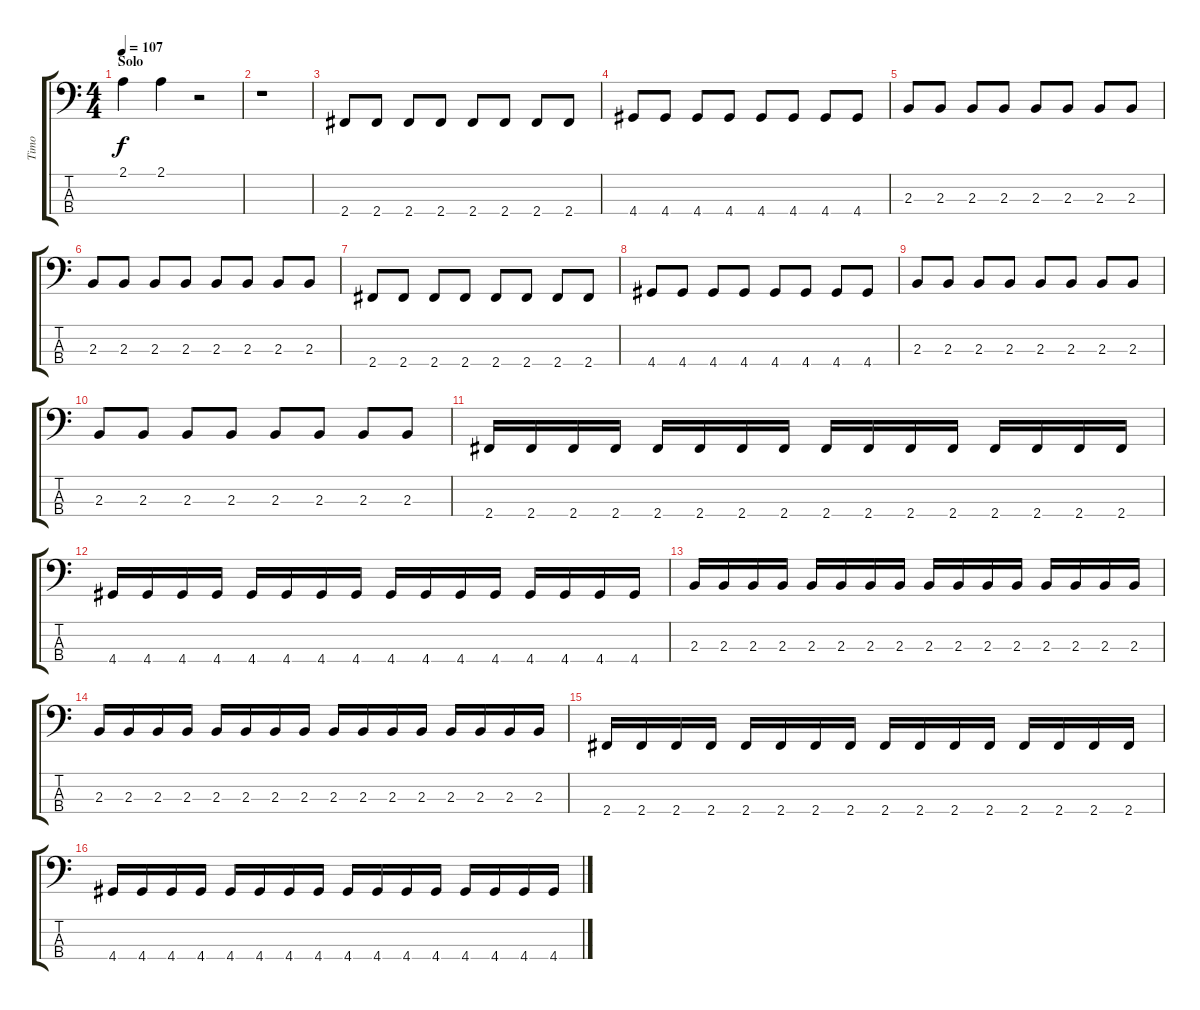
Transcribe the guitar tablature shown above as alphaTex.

\track ("Timo" "Timo") {instrument electricbasspick}
\staff {score tabs}
\tuning (G2 D2 A1 E1) {hide}
\ts (4 4)
\section ("" "Solo")
\tempo 107
\clef f4
\ks c
2.1.4{dy f} 2.1.4 r.2 |
r.1 |
2.4.8{volume 16} 2.4.8 2.4.8 2.4.8 2.4.8 2.4.8 2.4.8 2.4.8 |
4.4.8 4.4.8 4.4.8 4.4.8 4.4.8 4.4.8 4.4.8 4.4.8 |
2.3.8 2.3.8 2.3.8 2.3.8 2.3.8 2.3.8 2.3.8 2.3.8 |
2.3.8 2.3.8 2.3.8 2.3.8 2.3.8 2.3.8 2.3.8 2.3.8 |
2.4.8 2.4.8 2.4.8 2.4.8 2.4.8 2.4.8 2.4.8 2.4.8 |
4.4.8 4.4.8 4.4.8 4.4.8 4.4.8 4.4.8 4.4.8 4.4.8 |
2.3.8 2.3.8 2.3.8 2.3.8 2.3.8 2.3.8 2.3.8 2.3.8 |
2.3.8 2.3.8 2.3.8 2.3.8 2.3.8 2.3.8 2.3.8 2.3.8 |
2.4.16 2.4.16 2.4.16 2.4.16 2.4.16 2.4.16 2.4.16 2.4.16 2.4.16 2.4.16 2.4.16 2.4.16 2.4.16 2.4.16 2.4.16 2.4.16 |
4.4.16 4.4.16 4.4.16 4.4.16 4.4.16 4.4.16 4.4.16 4.4.16 4.4.16 4.4.16 4.4.16 4.4.16 4.4.16 4.4.16 4.4.16 4.4.16 |
2.3.16 2.3.16 2.3.16 2.3.16 2.3.16 2.3.16 2.3.16 2.3.16 2.3.16 2.3.16 2.3.16 2.3.16 2.3.16 2.3.16 2.3.16 2.3.16 |
2.3.16 2.3.16 2.3.16 2.3.16 2.3.16 2.3.16 2.3.16 2.3.16 2.3.16 2.3.16 2.3.16 2.3.16 2.3.16 2.3.16 2.3.16 2.3.16 |
2.4.16 2.4.16 2.4.16 2.4.16 2.4.16 2.4.16 2.4.16 2.4.16 2.4.16 2.4.16 2.4.16 2.4.16 2.4.16 2.4.16 2.4.16 2.4.16 |
4.4.16 4.4.16 4.4.16 4.4.16 4.4.16 4.4.16 4.4.16 4.4.16 4.4.16 4.4.16 4.4.16 4.4.16 4.4.16 4.4.16 4.4.16 4.4.16
